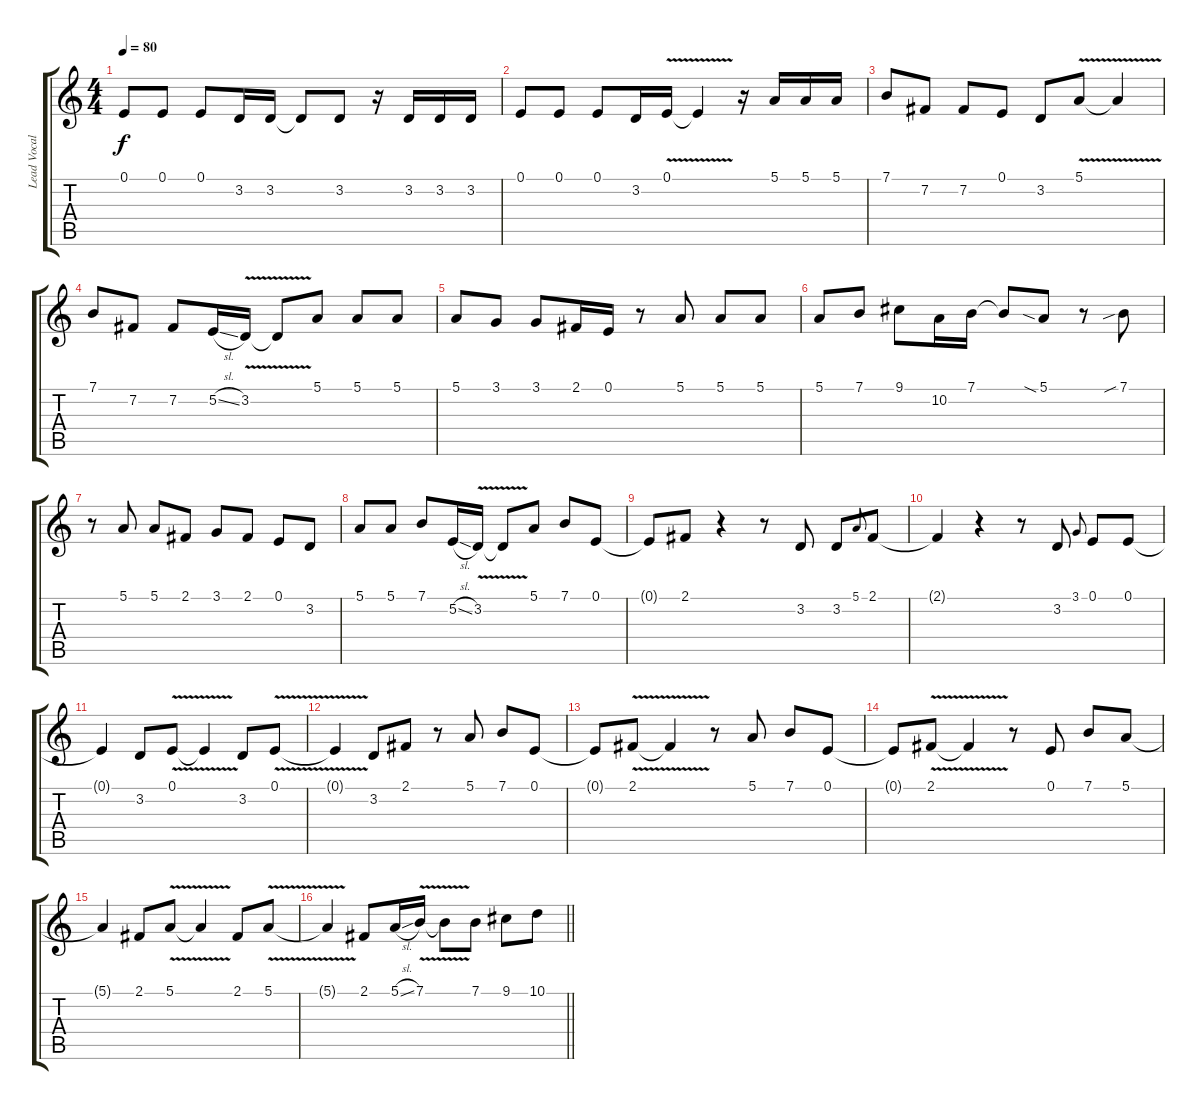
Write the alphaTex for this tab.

\track ("Lead Vocals" "Lead Vocal") {instrument flute}
\staff {score tabs}
\tuning (E4 B3 G3 D3 A2 E2) {hide}
\ts (4 4)
\tempo 80
\clef g2
\ks c
0.1.8{dy f} 0.1.8 0.1.8 3.2.16 3.2.16 3.2{t}.8 3.2.8 r.16 3.2.16 3.2.16 3.2.16 |
0.1.8 0.1.8 0.1.8 3.2.16 0.1{v}.16 0.1{t}.4 r.16 5.1.16 5.1.16 5.1.16 |
7.1.8 7.2.8 7.2.8 0.1.8 3.2.8 5.1{v}.8 5.1{t}.4 |
7.1.8 7.2.8 7.2.8 5.2{sl}.16 3.2{v}.16 3.2{t}.8 5.1.8 5.1.8 5.1.8 |
5.1.8 3.1.8 3.1.8 2.1.16 0.1.16 r.8 5.1.8 5.1.8 5.1.8 |
5.1.8 7.1.8 9.1.8 10.2.16 7.1.16 7.1{t}.8 5.1{sia}.8 r.8 7.1{sib}.8 |
r.8 5.1.8 5.1.8 2.1.8 3.1.8 2.1.8 0.1.8 3.2.8 |
5.1.8 5.1.8 7.1.8 5.2{sl}.16 3.2{v}.16 3.2{t}.8 5.1.8 7.1.8 0.1.8 |
0.1{t}.8 2.1.8 r.4 r.8 3.2.8 3.2.8 5.1.8{gr onbeat} 2.1.8 |
2.1{t}.4 r.4 r.8 3.2.8 3.1.8{gr onbeat} 0.1.8 0.1.8 |
0.1{t}.4 3.2.8 0.1{v}.8 0.1{t}.4 3.2.8 0.1{v}.8 |
0.1{t}.4 3.2.8 2.1.8 r.8 5.1.8 7.1.8 0.1.8 |
0.1{t}.8 2.1{v}.8 2.1{t}.4 r.8 5.1.8 7.1.8 0.1.8 |
0.1{t}.8 2.1{v}.8 2.1{t}.4 r.8 0.1.8 7.1.8 5.1.8 |
5.1{t}.4 2.1.8 5.1{v}.8 5.1{t}.4 2.1.8 5.1{v}.8 |
\barLineRight lightlight
5.1{t}.4 2.1.8 5.1{sl}.16 7.1{v}.16 7.1{t}.8 7.1.8 9.1.8 10.1.8
